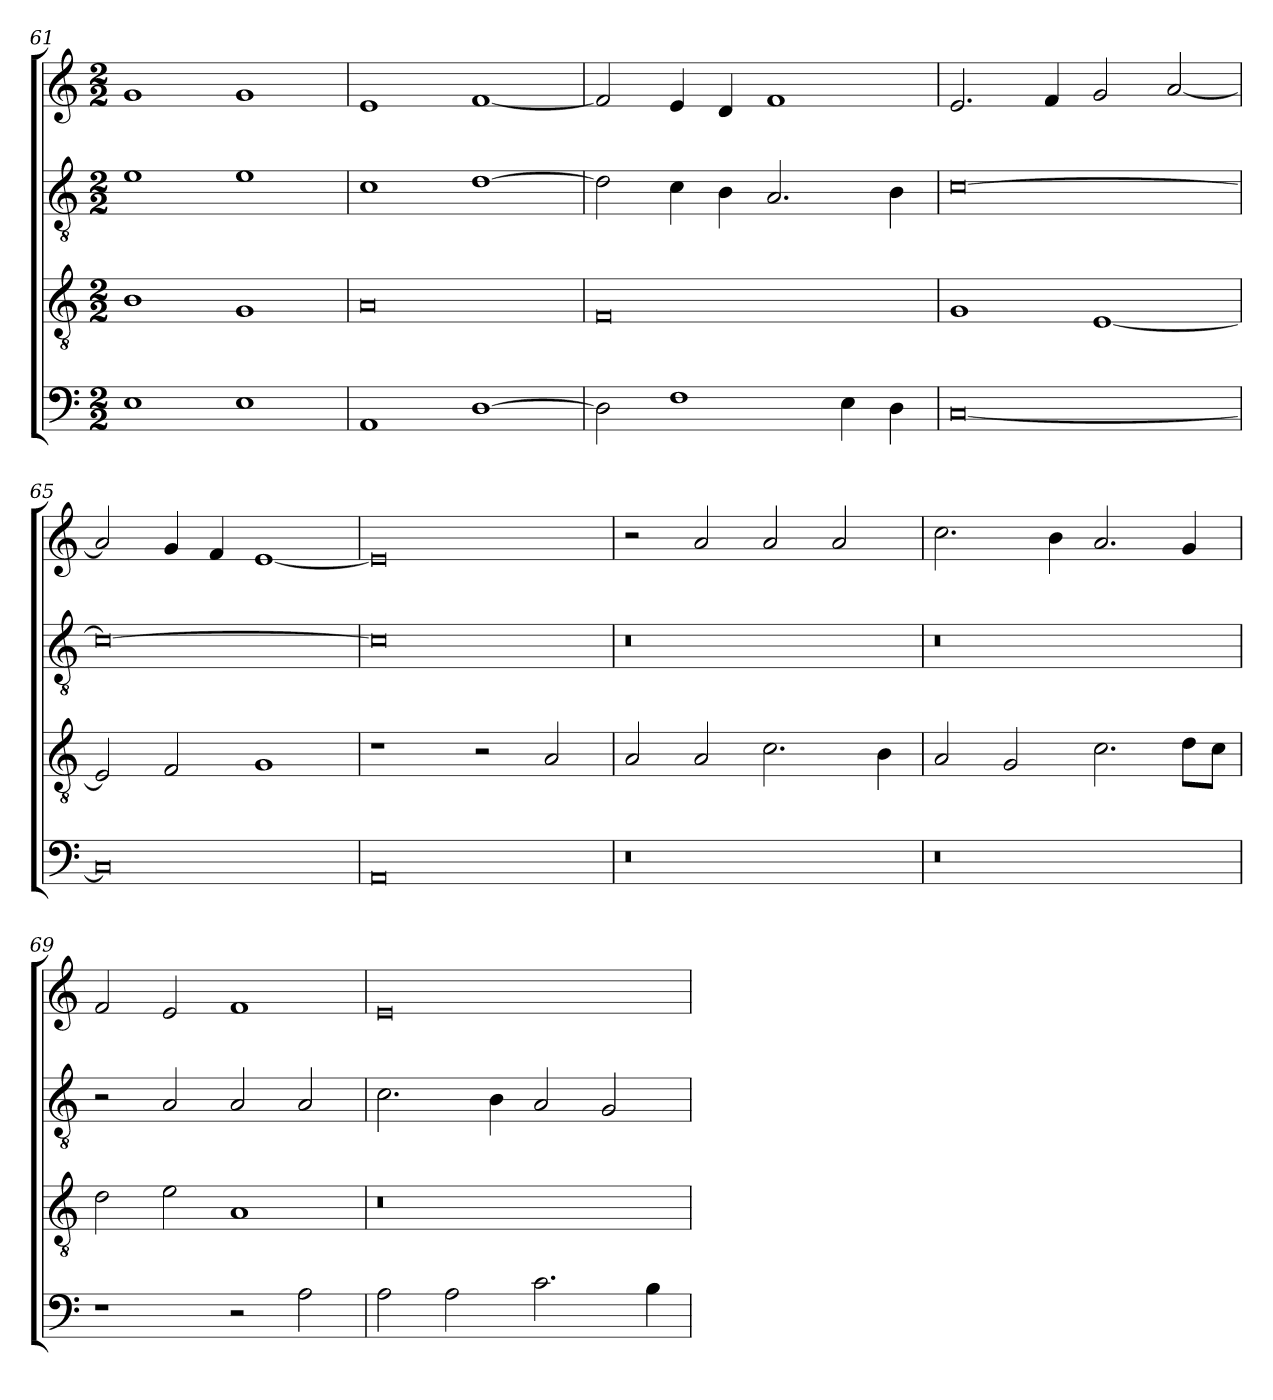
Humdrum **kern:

**kern	**kern	**kern	**kern
*part4	*part3	*part2	*part1
*staff4	*staff3	*staff2	*staff1
*clefF4	*clefGv2	*clefGv2	*clefG2
*k[]	*k[]	*k[]	*k[]
*M2/2	*M2/2	*M2/2	*M2/2
=61	=61	=61	=61
1E	1B	1e	1g
1E	1G	1e	1g
=62	=62	=62	=62
1AA	0A	1c	1e
[1D	.	[1d	[1f
=63	=63	=63	=63
2D\]	0F	2d\]	2f/]
1F	.	4c\	4e/
.	.	4B\	4d/
.	.	2.A/	1f
4E\	.	.	.
4D\	.	4B\	.
=64	=64	=64	=64
[0C	1G	[0c	2.e/
.	.	.	4f/
.	[1E	.	2g/
.	.	.	[2a/
=65	=65	=65	=65
0C]	2E/]	0c_	2a/]
.	2F/	.	4g/
.	.	.	4f/
.	1G	.	[1e
=66	=66	=66	=66
0AA	1r	0c]	0e]
.	2r	.	.
.	2A/	.	.
=67	=67	=67	=67
0r	2A/	0r	2r
.	2A/	.	2a/
.	2.c\	.	2a/
.	.	.	2a/
.	4B\	.	.
=68	=68	=68	=68
0r	2A/	0r	2.cc\
.	2G/	.	.
.	.	.	4b\
.	2.c\	.	2.a/
.	8d\L	.	4g/
.	8c\J	.	.
=69	=69	=69	=69
1r	2d\	2r	2f/
.	2e\	2A/	2e/
2r	1A	2A/	1f
2A\	.	2A/	.
=70	=70	=70	=70
2A\	0r	2.c\	0e
2A\	.	.	.
.	.	4B\	.
2.c\	.	2A/	.
.	.	2G/	.
4B\	.	.	.
=	=	=	=
*-	*-	*-	*-
